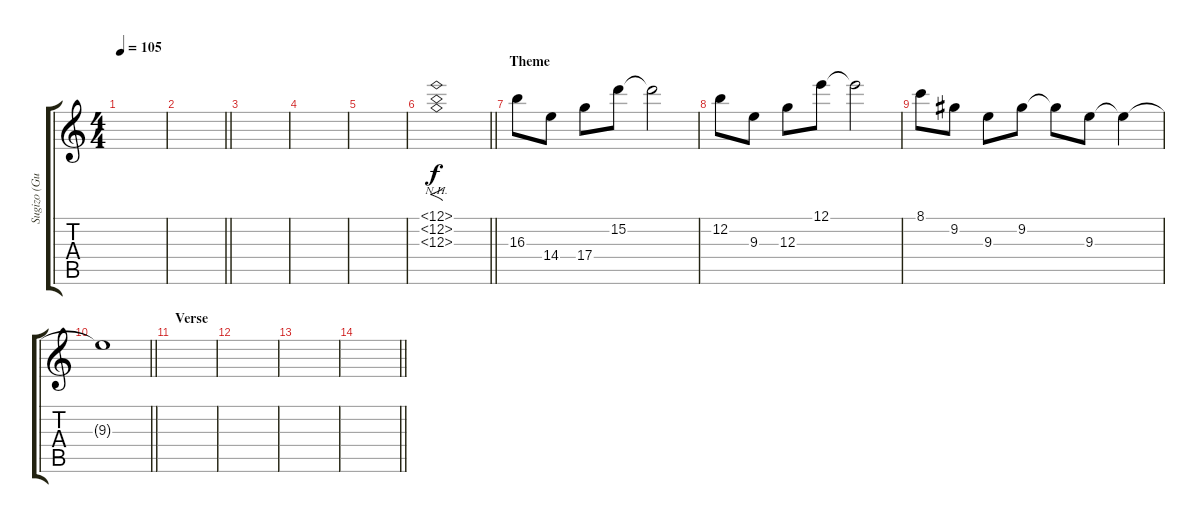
\track ("Sugizo (Guitar)" "Sugizo (Gu") {instrument distortionguitar}
\staff {score tabs}
\tuning (E4 B3 G3 D3 A2 E2) {hide}
\ts (4 4)
\tempo 105
\clef g2
\ks c
|
\barLineRight lightlight
|
|
|
|
\barLineRight lightlight
(12.1{nh} 12.2{nh} 12.3{nh}).1{f} |
\section ("" "Theme")
16.3.8 14.4.8 17.4.8 15.2.8 15.2{t}.2 |
12.2.8 9.3.8 12.3.8 12.1.8 12.1{t}.2 |
8.1.8 9.2.8 9.3.8 9.2.8 9.2{t}.8 9.3.8 9.3{t}.4 |
\barLineRight lightlight
9.3{t}.1 |
\section ("" "Verse")
|
|
|
\barLineRight lightlight
